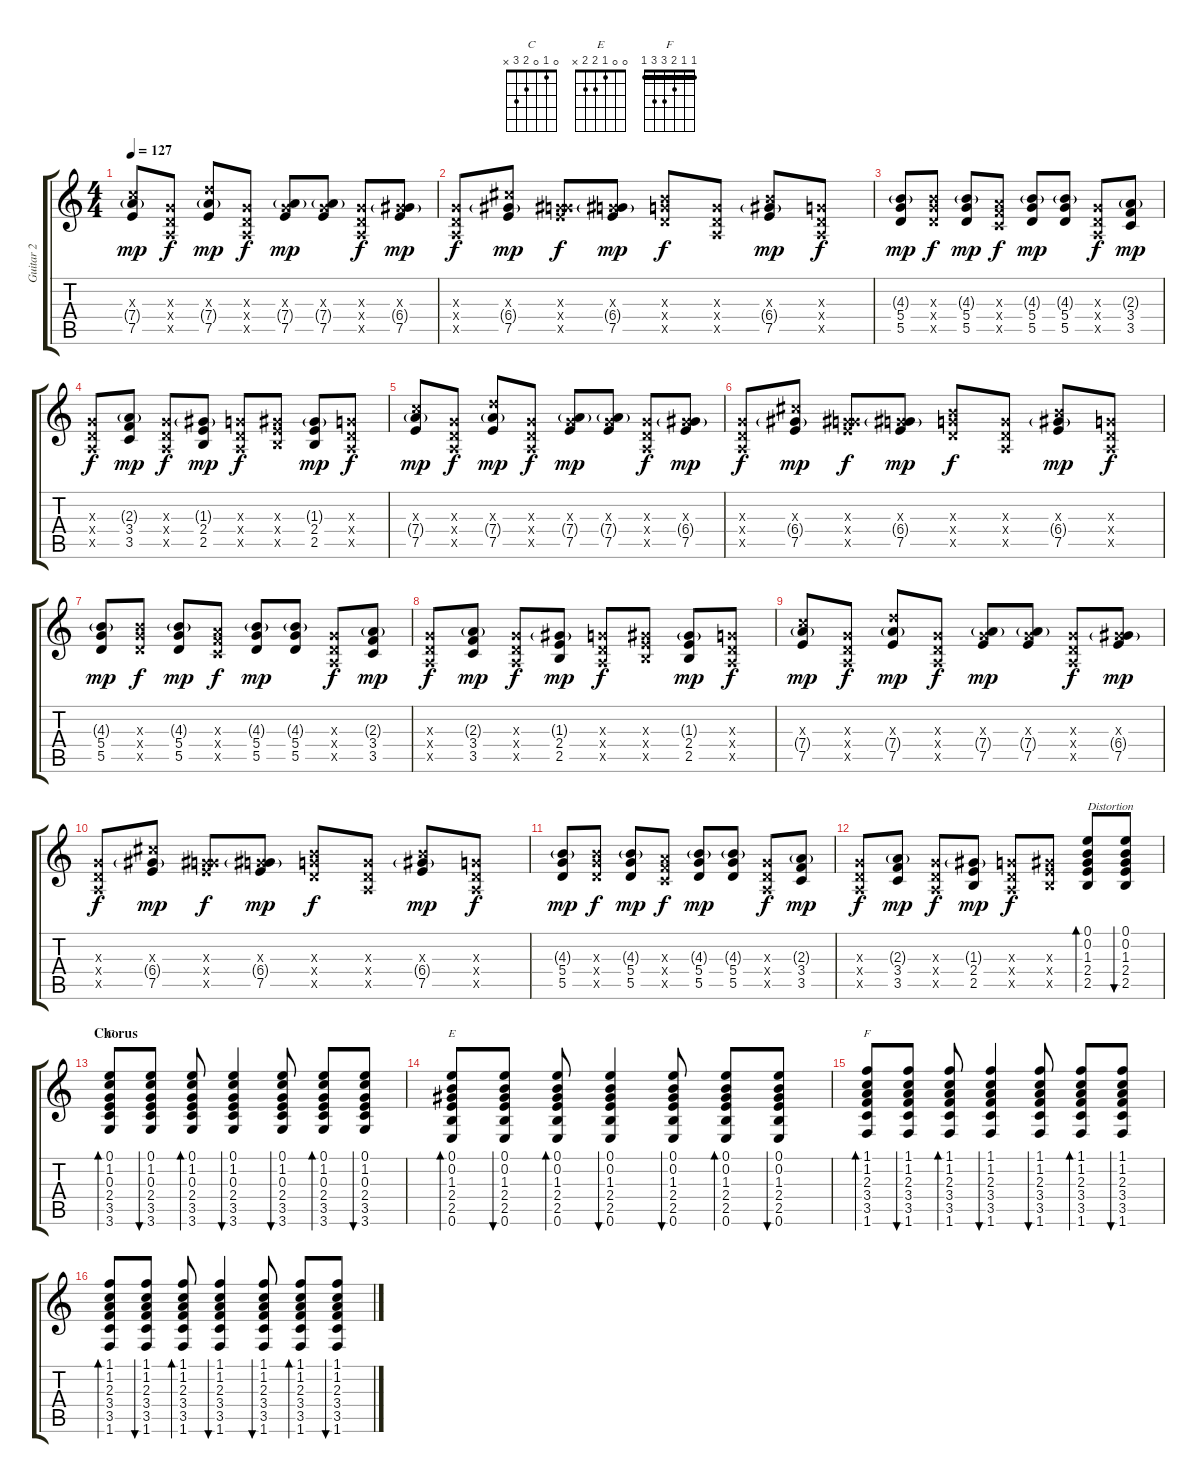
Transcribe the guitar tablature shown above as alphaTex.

\track ("Guitar 2" "Guitar 2") {instrument overdrivenguitar}
\staff {score tabs}
\tuning (E4 B3 G3 D3 A2 E2) {hide}
\chord ("C" 0 1 0 2 3 x)
\chord ("E" 0 0 1 2 2 x)
\chord ("F" 1 1 2 3 3 1) {barre 1}
\ts (4 4)
\tempo 127
\clef g2
\ks c
(5.3{x} 7.4{g} 7.5).8{dy mp} (0.3{x} 0.4{x} 0.5{x}).8{dy f} (7.3{x} 7.4{g} 7.5).8{dy mp} (0.3{x} 0.4{x} 0.5{x}).8{dy f} (0.3{x} 7.4{g} 7.5).8{dy mp} (0.3{x} 7.4{g} 7.5).8 (0.3{x} 0.4{x} 0.5{x}).8{dy f} (0.3{x} 6.4{g} 7.5).8{dy mp} |
(0.3{x} 0.4{x} 0.5{x}).8{dy f} (6.3{x} 6.4{g} 7.5).8{dy mp} (0.3{x} 6.4{x} 7.5{x}).8{dy f} (0.3{x} 6.4{g} 7.5).8{dy mp} (4.3{x} 5.4{x} 5.5{x}).8{dy f} (0.3{x} 0.4{x} 0.5{x}).8 (4.3{x} 6.4{g} 7.5).8{dy mp} (0.3{x} 0.4{x} 0.5{x}).8{dy f} |
(4.3{g} 5.4 5.5).8{dy mp} (4.3{x} 5.4{x} 5.5{x}).8{dy f} (4.3{g} 5.4 5.5).8{dy mp} (2.3{x} 3.4{x} 3.5{x}).8{dy f} (4.3{g} 5.4 5.5).8{dy mp} (4.3{g} 5.4 5.5).8 (0.3{x} 0.4{x} 0.5{x}).8{dy f} (2.3{g} 3.4 3.5).8{dy mp} |
(0.3{x} 0.4{x} 0.5{x}).8{dy f} (2.3{g} 3.4 3.5).8{dy mp} (0.3{x} 0.4{x} 0.5{x}).8{dy f} (1.3{g} 2.4 2.5).8{dy mp} (0.3{x} 0.4{x} 0.5{x}).8{dy f} (1.3{x} 2.4{x} 2.5{x}).8 (1.3{g} 2.4 2.5).8{dy mp} (0.3{x} 0.4{x} 0.5{x}).8{dy f} |
(5.3{x} 7.4{g} 7.5).8{dy mp} (0.3{x} 0.4{x} 0.5{x}).8{dy f} (7.3{x} 7.4{g} 7.5).8{dy mp} (0.3{x} 0.4{x} 0.5{x}).8{dy f} (0.3{x} 7.4{g} 7.5).8{dy mp} (0.3{x} 7.4{g} 7.5).8 (0.3{x} 0.4{x} 0.5{x}).8{dy f} (0.3{x} 6.4{g} 7.5).8{dy mp} |
(0.3{x} 0.4{x} 0.5{x}).8{dy f} (6.3{x} 6.4{g} 7.5).8{dy mp} (0.3{x} 6.4{x} 7.5{x}).8{dy f} (0.3{x} 6.4{g} 7.5).8{dy mp} (4.3{x} 5.4{x} 5.5{x}).8{dy f} (0.3{x} 0.4{x} 0.5{x}).8 (4.3{x} 6.4{g} 7.5).8{dy mp} (0.3{x} 0.4{x} 0.5{x}).8{dy f} |
(4.3{g} 5.4 5.5).8{dy mp} (4.3{x} 5.4{x} 5.5{x}).8{dy f} (4.3{g} 5.4 5.5).8{dy mp} (2.3{x} 3.4{x} 3.5{x}).8{dy f} (4.3{g} 5.4 5.5).8{dy mp} (4.3{g} 5.4 5.5).8 (0.3{x} 0.4{x} 0.5{x}).8{dy f} (2.3{g} 3.4 3.5).8{dy mp} |
(0.3{x} 0.4{x} 0.5{x}).8{dy f} (2.3{g} 3.4 3.5).8{dy mp} (0.3{x} 0.4{x} 0.5{x}).8{dy f} (1.3{g} 2.4 2.5).8{dy mp} (0.3{x} 0.4{x} 0.5{x}).8{dy f} (1.3{x} 2.4{x} 2.5{x}).8 (1.3{g} 2.4 2.5).8{dy mp} (0.3{x} 0.4{x} 0.5{x}).8{dy f} |
(5.3{x} 7.4{g} 7.5).8{dy mp} (0.3{x} 0.4{x} 0.5{x}).8{dy f} (7.3{x} 7.4{g} 7.5).8{dy mp} (0.3{x} 0.4{x} 0.5{x}).8{dy f} (0.3{x} 7.4{g} 7.5).8{dy mp} (0.3{x} 7.4{g} 7.5).8 (0.3{x} 0.4{x} 0.5{x}).8{dy f} (0.3{x} 6.4{g} 7.5).8{dy mp} |
(0.3{x} 0.4{x} 0.5{x}).8{dy f} (6.3{x} 6.4{g} 7.5).8{dy mp} (0.3{x} 6.4{x} 7.5{x}).8{dy f} (0.3{x} 6.4{g} 7.5).8{dy mp} (4.3{x} 5.4{x} 5.5{x}).8{dy f} (0.3{x} 0.4{x} 0.5{x}).8 (4.3{x} 6.4{g} 7.5).8{dy mp} (0.3{x} 0.4{x} 0.5{x}).8{dy f} |
(4.3{g} 5.4 5.5).8{dy mp} (4.3{x} 5.4{x} 5.5{x}).8{dy f} (4.3{g} 5.4 5.5).8{dy mp} (2.3{x} 3.4{x} 3.5{x}).8{dy f} (4.3{g} 5.4 5.5).8{dy mp} (4.3{g} 5.4 5.5).8 (0.3{x} 0.4{x} 0.5{x}).8{dy f} (2.3{g} 3.4 3.5).8{dy mp} |
(0.3{x} 0.4{x} 0.5{x}).8{dy f} (2.3{g} 3.4 3.5).8{dy mp} (0.3{x} 0.4{x} 0.5{x}).8{dy f} (1.3{g} 2.4 2.5).8{dy mp} (0.3{x} 0.4{x} 0.5{x}).8{dy f} (1.3{x} 2.4{x} 2.5{x}).8 (0.1 0.2 1.3 2.4 2.5).8{bd 30 txt "Distortion" volume 9 instrument overdrivenguitar} (0.1 0.2 1.3 2.4 2.5).8{bu 30} |
\section ("" "Chorus")
(0.1 1.2 0.3 2.4 3.5 3.6).8{bd 30 ch "C" volume 9 instrument overdrivenguitar} (0.1 1.2 0.3 2.4 3.5 3.6).8{bu 30} (0.1 1.2 0.3 2.4 3.5 3.6).8{bd 30} (0.1 1.2 0.3 2.4 3.5 3.6).4{bu 30} (0.1 1.2 0.3 2.4 3.5 3.6).8{bu 30} (0.1 1.2 0.3 2.4 3.5 3.6).8{bd 30} (0.1 1.2 0.3 2.4 3.5 3.6).8{bu 30} |
(0.1 0.2 1.3 2.4 2.5 0.6).8{bd 30 ch "E"} (0.1 0.2 1.3 2.4 2.5 0.6).8{bu 30} (0.1 0.2 1.3 2.4 2.5 0.6).8{bd 30} (0.1 0.2 1.3 2.4 2.5 0.6).4{bu 30} (0.1 0.2 1.3 2.4 2.5 0.6).8{bu 30} (0.1 0.2 1.3 2.4 2.5 0.6).8{bd 30} (0.1 0.2 1.3 2.4 2.5 0.6).8{bu 30} |
(1.1 1.2 2.3 3.4 3.5 1.6).8{bd 30 ch "F"} (1.1 1.2 2.3 3.4 3.5 1.6).8{bu 30} (1.1 1.2 2.3 3.4 3.5 1.6).8{bd 30} (1.1 1.2 2.3 3.4 3.5 1.6).4{bu 30} (1.1 1.2 2.3 3.4 3.5 1.6).8{bu 30} (1.1 1.2 2.3 3.4 3.5 1.6).8{bd 30} (1.1 1.2 2.3 3.4 3.5 1.6).8{bu 30} |
(1.1 1.2 2.3 3.4 3.5 1.6).8{bd 30} (1.1 1.2 2.3 3.4 3.5 1.6).8{bu 30} (1.1 1.2 2.3 3.4 3.5 1.6).8{bd 30} (1.1 1.2 2.3 3.4 3.5 1.6).4{bu 30} (1.1 1.2 2.3 3.4 3.5 1.6).8{bu 30} (1.1 1.2 2.3 3.4 3.5 1.6).8{bd 30} (1.1 1.2 2.3 3.4 3.5 1.6).8{bu 30}
